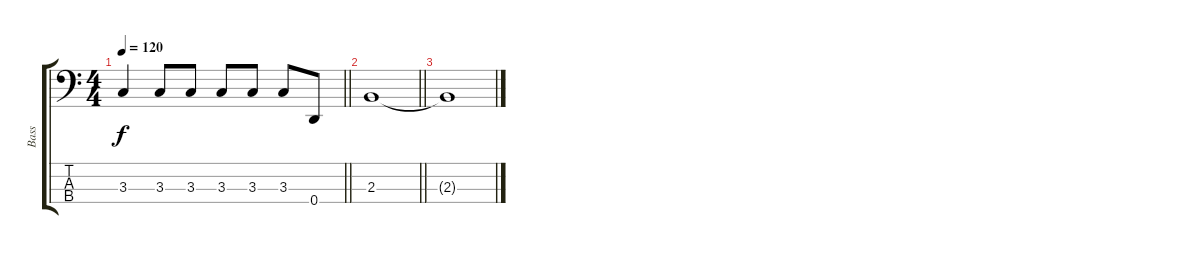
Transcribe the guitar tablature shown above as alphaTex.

\track ("Bass" "Bass") {instrument electricbasspick}
\staff {score tabs}
\tuning (G2 D2 A1 D1) {hide}
\ts (4 4)
\tempo 120
\clef f4
\barLineRight lightlight
\ks c
3.3.4{dy f} 3.3.8 3.3.8 3.3.8 3.3.8 3.3.8 0.4.8 |
\barLineRight lightlight
2.3.1 |
2.3{t}.1
